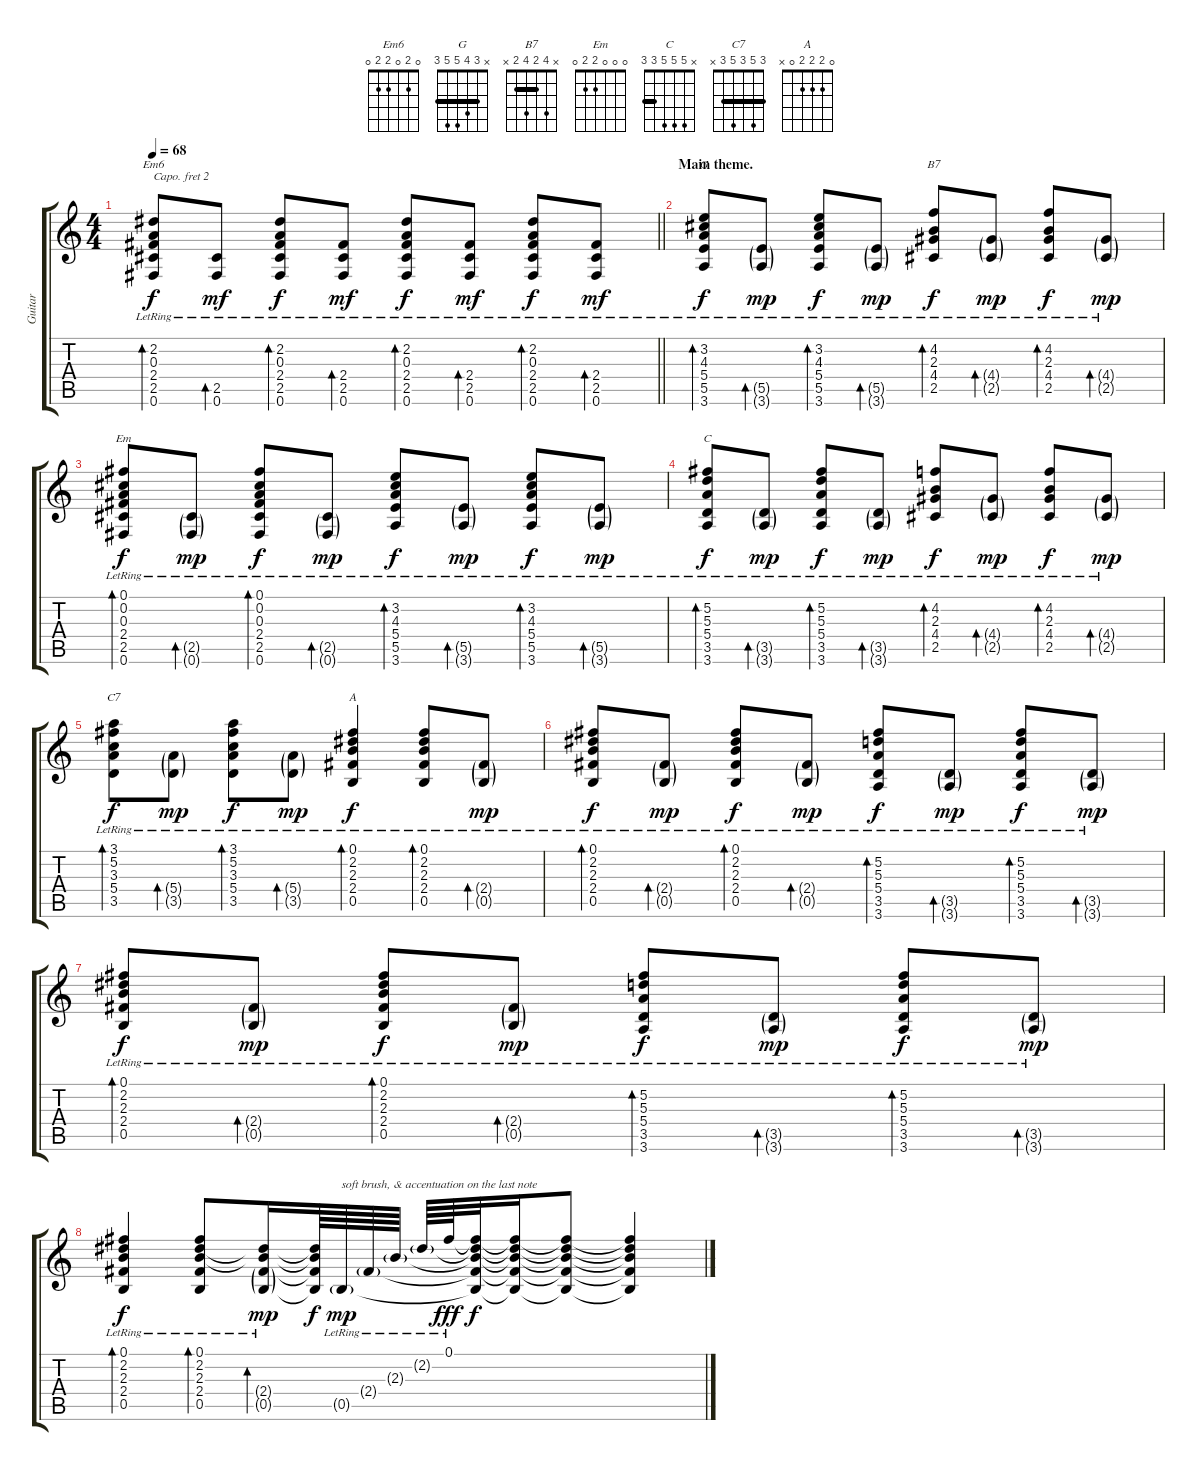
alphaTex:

\track ("Guitar" "Guitar") {instrument acousticguitarsteel}
\staff {score tabs}
\capo 2
\tuning (E4 B3 G3 D3 A2 E2) {hide}
\chord ("Em6" 0 2 0 2 2 0)
\chord ("G" x 3 4 5 5 3) {barre 3}
\chord ("B7" x 4 2 4 2 x) {barre 2}
\chord ("Em" 0 0 0 2 2 0)
\chord ("C" x 5 5 5 3 3) {barre 3}
\chord ("C7" 3 5 3 5 3 x) {barre 3}
\chord ("A" 0 2 2 2 0 x)
\ts (4 4)
\tempo 68
\clef g2
\barLineRight lightlight
\ks c
(2.2{lr} 0.3{lr} 2.4{lr} 2.5{lr} 0.6{lr}).8{bd 30 ch "Em6" dy f} (2.5{lr} 0.6{lr}).8{bd 60 dy mf} (2.2{lr} 0.3{lr} 2.4{lr} 2.5{lr} 0.6{lr}).8{bd 60 dy f} (2.4{lr} 2.5{lr} 0.6{lr}).8{bd 60 dy mf} (2.2{lr} 0.3{lr} 2.4{lr} 2.5{lr} 0.6{lr}).8{bd 30 dy f} (2.4{lr} 2.5{lr} 0.6{lr}).8{bd 60 dy mf} (2.2{lr} 0.3{lr} 2.4{lr} 2.5{lr} 0.6{lr}).8{bd 30 dy f} (2.4{lr} 2.5{lr} 0.6{lr}).8{bd 60 dy mf} |
\section ("" "Main theme.")
(3.2{lr} 4.3{lr} 5.4{lr} 5.5{lr} 3.6{lr}).8{bd 60 ch "G" dy f} (5.5{g lr} 3.6{g lr}).8{bd 60 dy mp} (3.2{lr} 4.3{lr} 5.4{lr} 5.5{lr} 3.6{lr}).8{bd 60 dy f} (5.5{g lr} 3.6{g lr}).8{bd 60 dy mp} (4.2{lr} 2.3{lr} 4.4{lr} 2.5{lr}).8{bd 60 ch "B7" dy f} (4.4{g lr} 2.5{g lr}).8{bd 60 dy mp} (4.2{lr} 2.3{lr} 4.4{lr} 2.5{lr}).8{bd 60 dy f} (4.4{g lr} 2.5{g lr}).8{bd 60 dy mp} |
(0.1{lr} 0.2{lr} 0.3{lr} 2.4{lr} 2.5{lr} 0.6{lr}).8{bd 30 ch "Em" dy f} (2.5{g lr} 0.6{g lr}).8{bd 30 dy mp} (0.1{lr} 0.2{lr} 0.3{lr} 2.4{lr} 2.5{lr} 0.6{lr}).8{bd 30 dy f} (2.5{g lr} 0.6{g lr}).8{bd 30 dy mp} (3.2{lr} 4.3{lr} 5.4{lr} 5.5{lr} 3.6{lr}).8{bd 30 dy f} (5.5{g lr} 3.6{g lr}).8{bd 30 dy mp} (3.2{lr} 4.3{lr} 5.4{lr} 5.5{lr} 3.6{lr}).8{bd 30 dy f} (5.5{g lr} 3.6{g lr}).8{bd 30 dy mp} |
(5.2{lr} 5.3{lr} 5.4{lr} 3.5{lr} 3.6{lr}).8{bd 30 ch "C" dy f} (3.5{g lr} 3.6{g lr}).8{bd 30 dy mp} (5.2{lr} 5.3{lr} 5.4{lr} 3.5{lr} 3.6{lr}).8{bd 30 dy f} (3.5{g lr} 3.6{g lr}).8{bd 30 dy mp} (4.2{lr} 2.3{lr} 4.4{lr} 2.5{lr}).8{bd 30 dy f} (4.4{g lr} 2.5{g lr}).8{bd 30 dy mp} (4.2{lr} 2.3{lr} 4.4{lr} 2.5{lr}).8{bd 30 dy f} (4.4{g lr} 2.5{g lr}).8{bd 30 dy mp} |
(3.1{lr} 5.2{lr} 3.3{lr} 5.4{lr} 3.5{lr}).8{bd 30 ch "C7" dy f} (5.4{g lr} 3.5{g lr}).8{bd 30 dy mp} (3.1{lr} 5.2{lr} 3.3{lr} 5.4{lr} 3.5{lr}).8{bd 30 dy f} (5.4{g lr} 3.5{g lr}).8{bd 30 dy mp} (0.1{lr} 2.2{lr} 2.3{lr} 2.4{lr} 0.5{lr}).4{bd 30 ch "A" dy f} (0.1{lr} 2.2{lr} 2.3{lr} 2.4{lr} 0.5{lr}).8{bd 30} (2.4{g lr} 0.5{g lr}).8{bd 30 dy mp} |
(0.1{lr} 2.2{lr} 2.3{lr} 2.4{lr} 0.5{lr}).8{bd 30 dy f} (2.4{g lr} 0.5{g lr}).8{bd 30 dy mp} (0.1{lr} 2.2{lr} 2.3{lr} 2.4{lr} 0.5{lr}).8{bd 30 dy f} (2.4{g lr} 0.5{g lr}).8{bd 30 dy mp} (5.2{lr} 5.3{lr} 5.4{lr} 3.5{lr} 3.6{lr}).8{bd 30 dy f} (3.5{g lr} 3.6{g lr}).8{bd 30 dy mp} (5.2{lr} 5.3{lr} 5.4{lr} 3.5{lr} 3.6{lr}).8{bd 30 dy f} (3.5{g lr} 3.6{g lr}).8{bd 30 dy mp} |
(0.1{lr} 2.2{lr} 2.3{lr} 2.4{lr} 0.5{lr}).8{bd 30 dy f} (2.4{g lr} 0.5{g lr}).8{bd 30 dy mp} (0.1{lr} 2.2{lr} 2.3{lr} 2.4{lr} 0.5{lr}).8{bd 30 dy f} (2.4{g lr} 0.5{g lr}).8{bd 30 dy mp} (5.2{lr} 5.3{lr} 5.4{lr} 3.5{lr} 3.6{lr}).8{bd 30 dy f} (3.5{g lr} 3.6{g lr}).8{bd 30 dy mp} (5.2{lr} 5.3{lr} 5.4{lr} 3.5{lr} 3.6{lr}).8{bd 30 dy f} (3.5{g lr} 3.6{g lr}).8{bd 30 dy mp} |
(0.1{lr} 2.2{lr} 2.3{lr} 2.4{lr} 0.5{lr}).4{bd 30 dy f} (0.1{lr} 2.2{lr} 2.3{lr} 2.4{lr} 0.5{lr}).8{bd 30} (2.2{t} 2.3{t} 2.4{g lr} 0.5{g lr}).16{bd 60 dy mp} (2.2{t} 2.3{t} 2.4{t} 0.5{t}).64{dy f} 0.5{g lr}.64{txt "soft brush, & accentuation on the last note" dy mp} 2.4{g lr}.64 2.3{g lr}.64 2.2{g lr}.64 0.1{lr}.64{dy fff} (0.1{t} 2.2{t} 2.3{t} 2.4{t} 0.5{t}).32{dy f} (0.1{t} 2.2{t} 2.3{t} 2.4{t} 0.5{t}).16 (0.1{t} 2.2{t} 2.3{t} 2.4{t} 0.5{t}).8 (0.1{t} 2.2{t} 2.3{t} 2.4{t} 0.5{t}).4
